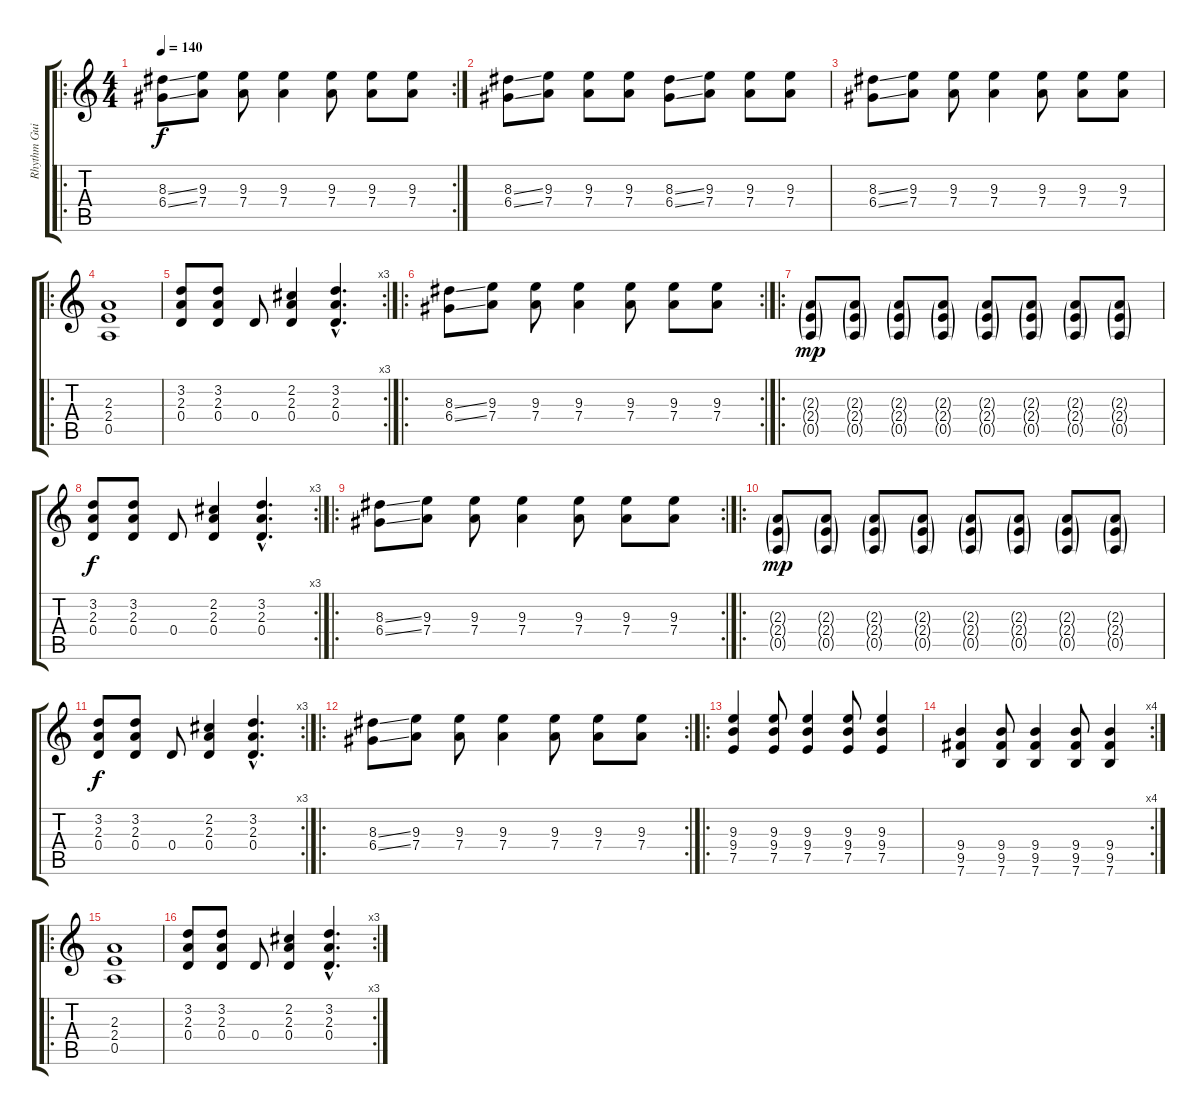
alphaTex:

\track ("Rhythm Guitar" "Rhythm Gui") {instrument overdrivenguitar}
\staff {score tabs}
\tuning (E4 B3 G3 D3 A2 E2) {hide}
\ro
\rc 2
\ts (4 4)
\tempo 140
\clef g2
\ks c
(8.3{ss} 6.4{ss}).8{dy f instrument overdrivenguitar} (9.3 7.4).8 (9.3 7.4).8 (9.3 7.4).4 (9.3 7.4).8 (9.3 7.4).8 (9.3 7.4).8 |
(8.3{ss} 6.4{ss}).8 (9.3 7.4).8 (9.3 7.4).8 (9.3 7.4).8 (8.3{ss} 6.4{ss}).8 (9.3 7.4).8 (9.3 7.4).8 (9.3 7.4).8 |
(8.3{ss} 6.4{ss}).8 (9.3 7.4).8 (9.3 7.4).8 (9.3 7.4).4 (9.3 7.4).8 (9.3 7.4).8 (9.3 7.4).8 |
\ro
(2.3 2.4 0.5).1 |
\rc 3
(3.2 2.3 0.4).8 (3.2 2.3 0.4).8 0.4.8 (2.2 2.3 0.4).4 (3.2{hac} 2.3{hac} 0.4{hac}).4{d} |
\ro
\rc 2
(8.3{ss} 6.4{ss}).8 (9.3 7.4).8 (9.3 7.4).8 (9.3 7.4).4 (9.3 7.4).8 (9.3 7.4).8 (9.3 7.4).8 |
\ro
(2.3{g} 2.4{g} 0.5{g}).8{dy mp} (2.3{g} 2.4{g} 0.5{g}).8 (2.3{g} 2.4{g} 0.5{g}).8 (2.3{g} 2.4{g} 0.5{g}).8 (2.3{g} 2.4{g} 0.5{g}).8 (2.3{g} 2.4{g} 0.5{g}).8 (2.3{g} 2.4{g} 0.5{g}).8 (2.3{g} 2.4{g} 0.5{g}).8 |
\rc 3
(3.2 2.3 0.4).8{dy f} (3.2 2.3 0.4).8 0.4.8 (2.2 2.3 0.4).4 (3.2{hac} 2.3{hac} 0.4{hac}).4{d} |
\ro
\rc 2
(8.3{ss} 6.4{ss}).8 (9.3 7.4).8 (9.3 7.4).8 (9.3 7.4).4 (9.3 7.4).8 (9.3 7.4).8 (9.3 7.4).8 |
\ro
(2.3{g} 2.4{g} 0.5{g}).8{dy mp} (2.3{g} 2.4{g} 0.5{g}).8 (2.3{g} 2.4{g} 0.5{g}).8 (2.3{g} 2.4{g} 0.5{g}).8 (2.3{g} 2.4{g} 0.5{g}).8 (2.3{g} 2.4{g} 0.5{g}).8 (2.3{g} 2.4{g} 0.5{g}).8 (2.3{g} 2.4{g} 0.5{g}).8 |
\rc 3
(3.2 2.3 0.4).8{dy f} (3.2 2.3 0.4).8 0.4.8 (2.2 2.3 0.4).4 (3.2{hac} 2.3{hac} 0.4{hac}).4{d} |
\ro
\rc 2
(8.3{ss} 6.4{ss}).8 (9.3 7.4).8 (9.3 7.4).8 (9.3 7.4).4 (9.3 7.4).8 (9.3 7.4).8 (9.3 7.4).8 |
\ro
(9.3 9.4 7.5).4 (9.3 9.4 7.5).8 (9.3 9.4 7.5).4 (9.3 9.4 7.5).8 (9.3 9.4 7.5).4 |
\rc 4
(9.4 9.5 7.6).4 (9.4 9.5 7.6).8 (9.4 9.5 7.6).4 (9.4 9.5 7.6).8 (9.4 9.5 7.6).4 |
\ro
(2.3 2.4 0.5).1 |
\rc 3
(3.2 2.3 0.4).8 (3.2 2.3 0.4).8 0.4.8 (2.2 2.3 0.4).4 (3.2{hac} 2.3{hac} 0.4{hac}).4{d}
